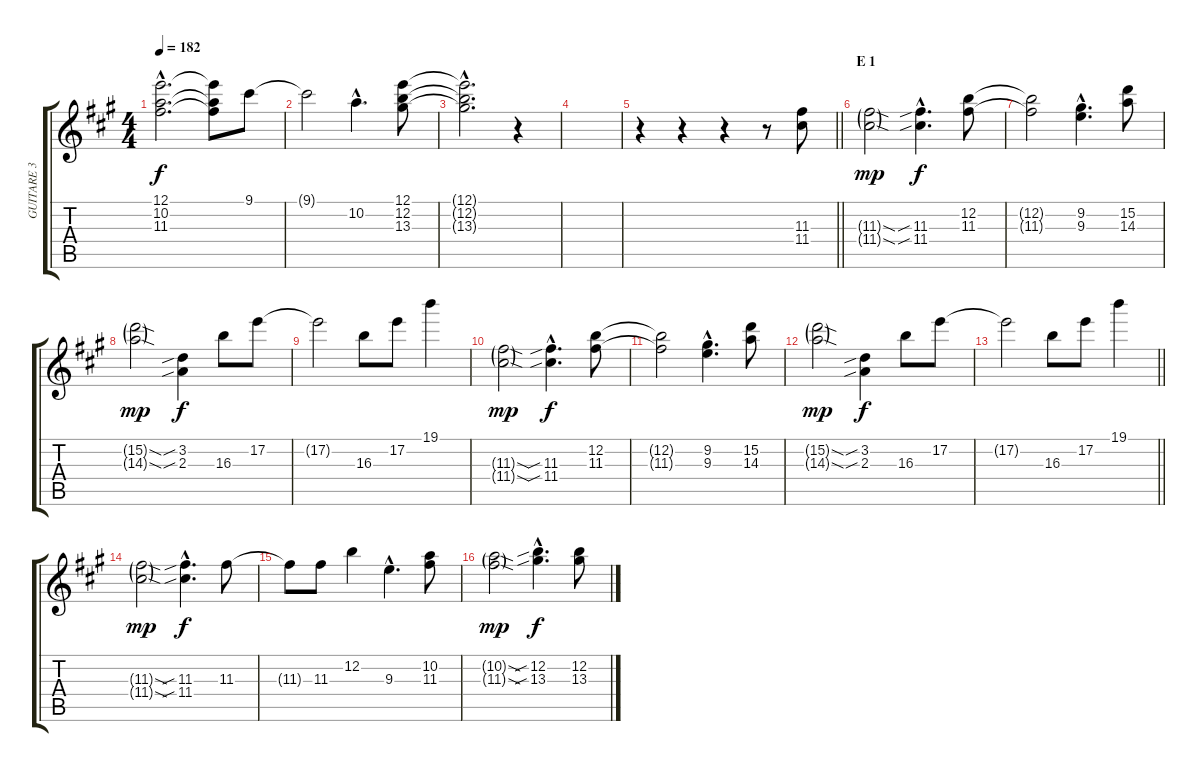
\track ("GUITARE 3" "GUITARE 3") {instrument distortionguitar}
\staff {score tabs}
\tuning (E4 B3 G3 D3 A2 E2) {hide}
\ts (4 4)
\tempo 182
\clef g2
\ks a
(12.1{hac t} 10.2{hac t} 11.3{hac t}).2{d dy f} (12.1{t} 10.2{t} 11.3{t}).8 9.1.8 |
9.1{t}.2 10.2{hac}.4{d} (12.1 12.2 13.3).8 |
(12.1{hac t} 12.2{hac t} 13.3{hac t}).2{d} r.4 |
|
\barLineRight lightlight
r.4 r.4 r.4 r.8 (11.3 11.4).8{instrument distortionguitar} |
\section ("" "E 1")
(11.3{sod g} 11.4{sod g}).2{dy mp} (11.3{sib hac} 11.4{sib hac}).4{d dy f} (12.2 11.3).8 |
(12.2{t} 11.3{t}).2 (9.2{hac} 9.3{hac}).4{d} (15.2 14.3).8 |
(15.2{sod g} 14.3{sod g}).2{dy mp} (3.2{sib} 2.3{sib}).4{dy f} 16.3.8 17.2.8 |
17.2{t}.2 16.3.8 17.2.8 19.1.4 |
(11.3{sod g} 11.4{sod g}).2{dy mp} (11.3{sib hac} 11.4{sib hac}).4{d dy f} (12.2 11.3).8 |
(12.2{t} 11.3{t}).2 (9.2{hac} 9.3{hac}).4{d} (15.2 14.3).8 |
(15.2{sod g} 14.3{sod g}).2{dy mp} (3.2{sib} 2.3{sib}).4{dy f} 16.3.8 17.2.8 |
\barLineRight lightlight
17.2{t}.2 16.3.8 17.2.8 19.1.4 |
(11.3{sod g} 11.4{sod g}).2{dy mp} (11.3{sib hac} 11.4{sib hac}).4{d dy f} 11.3.8 |
11.3{t}.8 11.3.8 12.2.4 9.3{hac}.4{d} (10.2 11.3).8 |
(10.2{sod g} 11.3{sod g}).2{dy mp} (12.2{sib hac} 13.3{sib hac}).4{d dy f} (12.2 13.3).8
